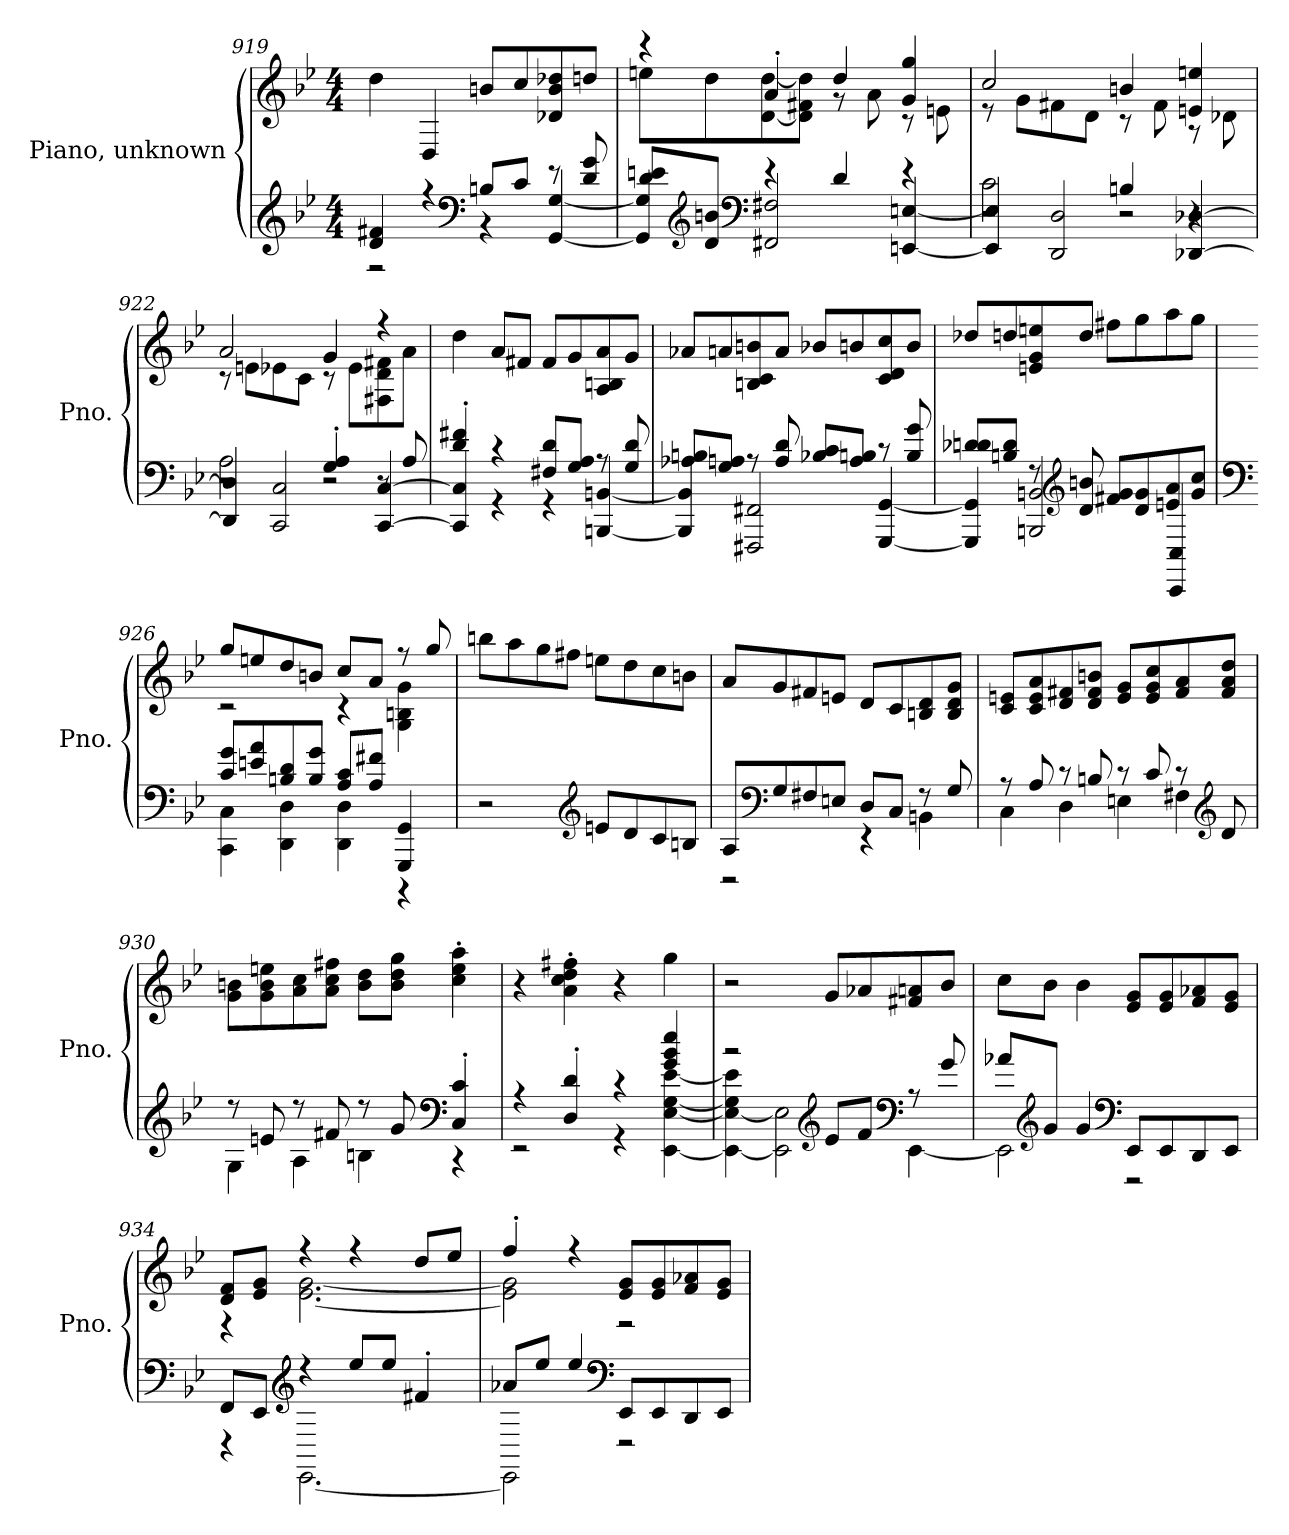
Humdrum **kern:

**kern	**kern
*part1	*part1
*staff2	*staff1
*I"Piano, unknown	*
*I'Pno.	*
!!LO:LB:g=z
*clefG2	*clefG2
*k[b-e-]	*k[b-e-]
*M4/4	*M4/4
=919	=919
*^	*
4d/ 4f#X/	2r	4dd\
4r	.	4D/
*clefF4	*	*
8Bn/L	4r	8bn/L
8c/J	.	8cc/
8r	[4GG/ [4G/	8d-X/ 8b/ 8dd-X/
8d/ 8g/	.	8ddn/J
=920	=920	=920
*	*	*^
8d/ 8en/L	4GG/] 4G/]	4r	8een\L
*clefG2	*	*	*
8d/ 8bn/J	.	.	8dd\
*clefF4	*	*	*
4r	2FF#X/ 2F#X/	4a'/	[8d\ [8dd\
.	.	.	8d\] 8f#X\ 8dd\]J
4d/	.	4dd/	8r
.	.	.	8a\
4r	[4EEn/ [4En/	4g/ 4gg/	8r
.	.	.	8en\
=921	=921	=921	=921
*	*^	*	*
2r	2c\	4EE/] 4E/]	2cc/	8r
.	.	.	.	8g\L
.	.	2DD/ 2D/	.	8f#X\
.	.	.	.	8d\J
4Bn/	2r	.	4bn/	8r
.	.	.	.	8f#\
4r	.	[4DD-X/ [4D-X/	4en/ 4een/	8r
.	.	.	.	8d-X\
!!LO:PB:g=z	!!
=922	=922	=922	=922	=922
2r	2A\	4DD-/] 4D-/]	2a/	8r
.	.	.	.	8en\L
.	.	2CC/ 2C/	.	8e-X\
.	.	.	.	8c\J
4G/' 4A/'	2r	.	4g/	8r
.	.	.	.	8e-\L
8r	.	[4CC/ [4C/	4r	8F#X\ 8d\ 8f#X\
8A/	.	.	.	8a\J
*	*v	*v	*	*
*	*	*v	*v
=923	=923	=923
4d/' 4f#X/'	4CC/] 4C/]	4dd\
4r	4r	8a/L
.	.	8f#X/J
8F#X/ 8d/L	4r	8f#/L
8G/ 8A/J	.	8g/
8r	[4BBBn/ [4BBn/	8A/ 8Bn/ 8a/
8G/ 8d/	.	8g/J
=924	=924	=924
8A-X/ 8Bn/L	4BBB/] 4BB/]	8a-X/L
8G/ 8An/J	.	8an/
8r	2FFF#X/ 2FF#X/	8Bn/ 8c/ 8bn/
8A/ 8d/	.	8a/J
8B-X/ 8c/L	.	8b-X/L
8A/ 8Bn/J	.	8bn/
8r	[4GGG/ [4GG/	8c/ 8d/ 8cc/
8B/ 8g/	.	8b/J
!!LO:LB:g=z
=925	=925	=925
8d-X/ 8dn/L	4GGG/] 4GG/]	8dd-X/L
8Bn/ 8d/J	.	8ddn/
8r	2BBBn/ 2BBn/	8en/ 8g/ 8een/
*clefG2	*	*
8d/ 8bn/	.	8dd/J
8f#X/ 8g/L	.	8ff#X\L
8d/ 8g/	.	8gg\
8en/ 8a/	4CC/ 4C/	8aa\
8g/ 8cc/J	.	8gg\J
=926	=926	=926
*clefF4	*	*
*	*	*^
8c/ 8g/L	4CC\ 4C\	8gg/L	2r
8en/ 8a/	.	8een/	.
8Bn/ 8d/	4DD\ 4D\	8dd/	.
8B/ 8g/J	.	8bn/J	.
8A/ 8c/L	4DD\ 4D\	8cc/L	4r
8A/ 8f#X/J	.	8a/J	.
4GGG/ 4GG/	4r	8r	4G\ 4Bn\ 4g\
.	.	8gg/	.
*v	*v	*	*
*	*v	*v
=927	=927
2r	8bbn\L
.	8aa\
.	8gg\
.	8ff#X\J
*clefG2	*
8en/L	8een\L
8d/	8dd\
8c/	8cc\
8Bn/J	8bn\J
!!LO:LB:g=z
=928	=928
*^	*
8A/L	2r	8a/L
*clefF4	*	*
8G/	.	8g/
8F#X/	.	8f#X/
8En/J	.	8en/J
8D/L	4r	8d/L
8C/J	.	8c/
8r	4BBn\	8Bn/ 8d/
8G/	.	8B/ 8d/ 8g/J
=929	=929	=929
8r	4C\	8c/ 8en/L
8A/	.	8c/ 8e/ 8a/
8r	4D\	8d/ 8f#X/
8Bn/	.	8d/ 8f#/ 8bn/J
8r	4En\	8e/ 8g/L
8c/	.	8e/ 8g/ 8cc/
8r	4F#X\	8f#/ 8a/
*clefG2	*	*
8d/	.	8f#/ 8a/ 8dd/J
=930	=930	=930
8r	4G\	8g\ 8bn\L
8en/	.	8g\ 8b\ 8een\
8r	4A\	8a\ 8cc\
8f#X/	.	8a\ 8cc\ 8ff#X\J
8r	4Bn\	8b\ 8dd\L
8g/	.	8b\ 8dd\ 8gg\J
*clefF4	*	*
4C/' 4c/'	4r	4cc\' 4ee\' 4aa\'
!!LO:LB:g=z
=931	=931	=931
4r	2r	4r
4D/' 4d/'	.	4a\' 4cc\' 4dd\' 4ff#X\'
4r	4r	4r
4g/ 4b-/ 4ee-/	[4EE-\ [4E-\ [4G\ [4e-\	4gg\
=932	=932	=932
2r	4EE-\_ 4E-\_ 4G\] 4e-\]	2r
.	2EE-\] 2E-\]	.
*clefG2	*	*
8e-/L	.	8g/L
8f/J	.	8a-X/
*clefF4	*	*
8r	[4EE-\	8f#X/ 8an/
8g/	.	8b-/J
=933	=933	=933
8a-X/L	2EE-\]	8cc\L
*clefG2	*	*
8g/J	.	8b-\J
4g/	.	4b-\
*clefF4	*	*
8EE-/L	2r	8e-/ 8g/L
8EE-/	.	8e-/ 8g/
8DD/	.	8f/ 8a-X/
8EE-/J	.	8e-/ 8g/J
=934	=934	=934
*	*	*^
8FF/L	4r	8d/ 8f/L	4r
8EE-/J	.	8e-/ 8g/J	.
*clefG2	*	*	*
4r	[2.EE-\	4r	[2.e-\ [2.g\
8ee-/L	.	4r	.
8ee-/J	.	.	.
4f#X'/	.	8dd/L	.
.	.	8ee-/J	.
!!LO:LB:g=z	!!
=935	=935	=935	=935
8a-X/L	2EE-\]	4ff'/	2e-\] 2g\]
8ee-/J	.	.	.
4ee-/	.	4r	.
*clefF4	*	*	*
8EE-/L	2r	8e-/ 8g/L	2r
8EE-/	.	8e-/ 8g/	.
8DD/	.	8f/ 8a-X/	.
8EE-/J	.	8e-/ 8g/J	.
*v	*v	*	*
*	*v	*v
=	=
*-	*-
